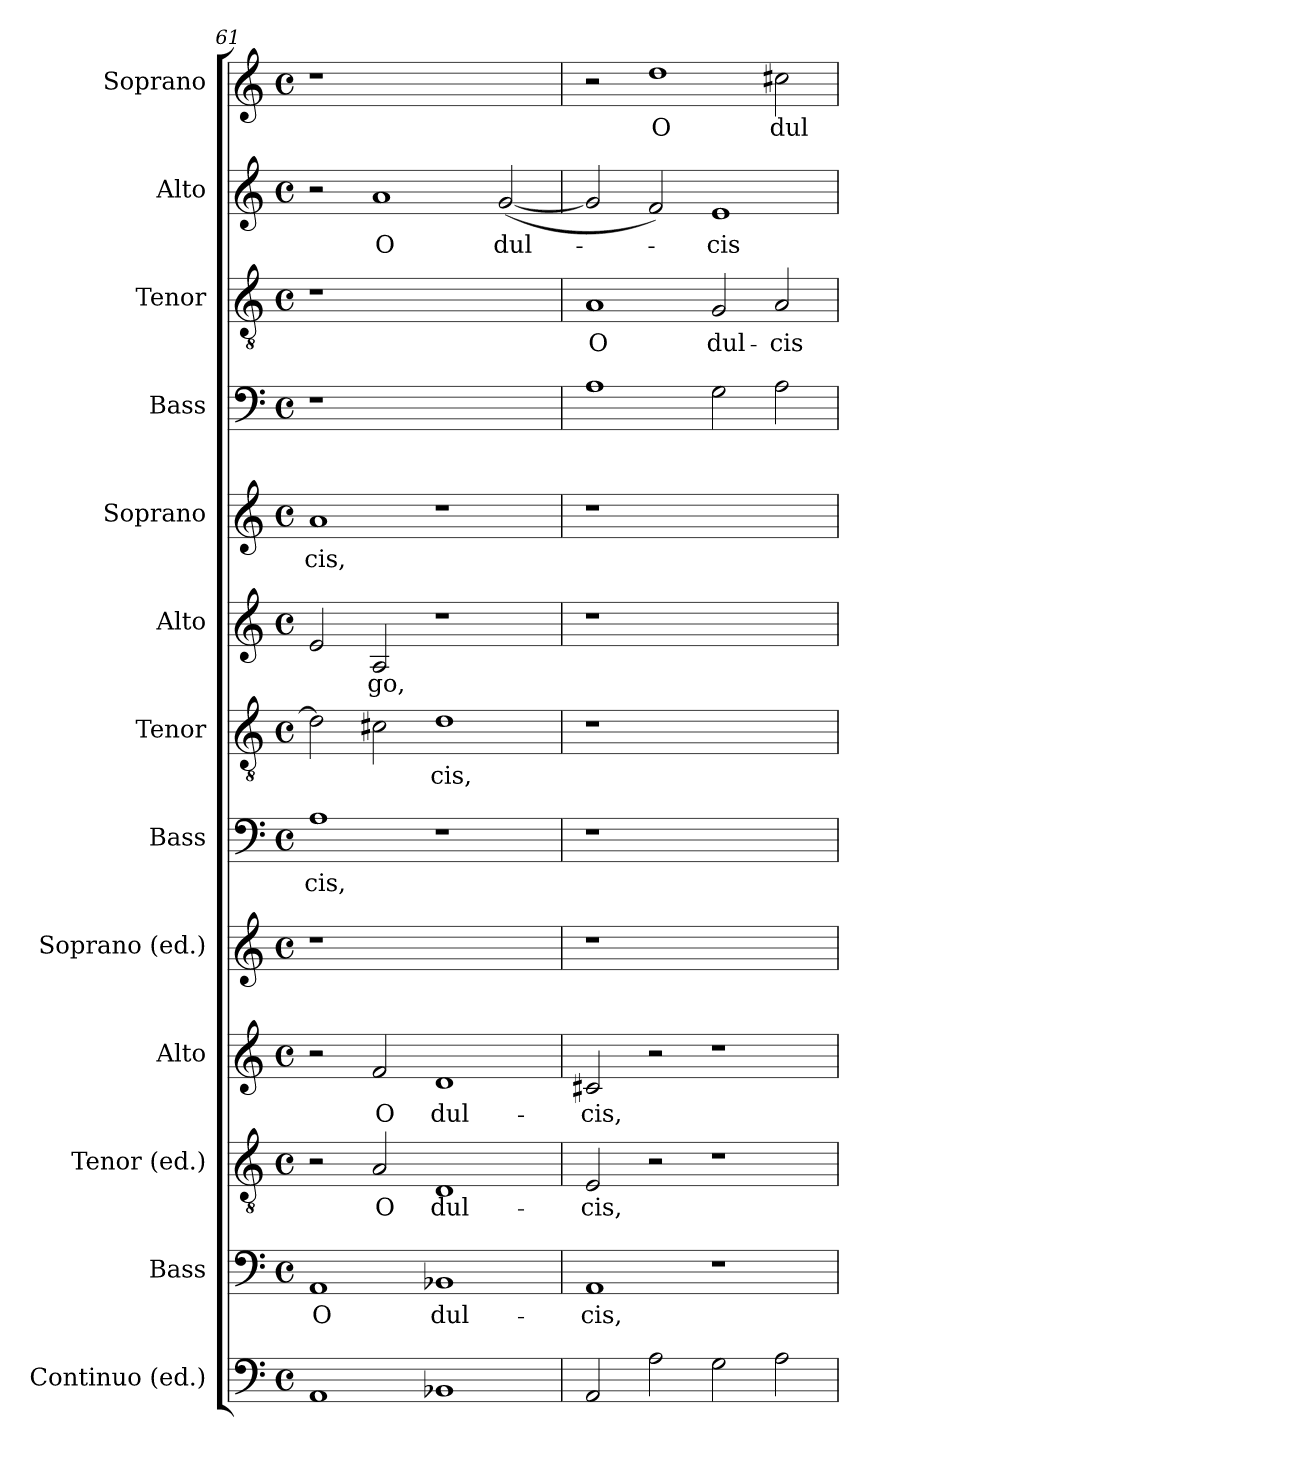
**kern	**kern	**text	**kern	**text	**kern	**text	**kern	**kern	**text	**kern	**text	**kern	**text	**kern	**text	**kern	**kern	**text	**kern	**text	**kern	**text
*part13	*part12	*part12	*part11	*part11	*part10	*part10	*part9	*part8	*part8	*part7	*part7	*part6	*part6	*part5	*part5	*part4	*part3	*part3	*part2	*part2	*part1	*part1
*staff13	*staff12	*staff12	*staff11	*staff11	*staff10	*staff10	*staff9	*staff8	*staff8	*staff7	*staff7	*staff6	*staff6	*staff5	*staff5	*staff4	*staff3	*staff3	*staff2	*staff2	*staff1	*staff1
*I"Continuo (ed.)	*I"Bass	*	*I"Tenor (ed.)	*	*I"Alto	*	*I"Soprano (ed.)	*I"Bass	*	*I"Tenor	*	*I"Alto	*	*I"Soprano	*	*I"Bass	*I"Tenor	*	*I"Alto	*	*I"Soprano	*
*I'Cont.	*I'B.	*	*I'T.	*	*I'A.	*	*I'S.	*I'B.	*	*I'T.	*	*I'A.	*	*I'S.	*	*I'B.	*I'T.	*	*I'A.	*	*I'S.	*
*clefF4	*clefF4	*	*clefGv2	*	*clefG2	*	*clefG2	*clefF4	*	*clefGv2	*	*clefG2	*	*clefG2	*	*clefF4	*clefGv2	*	*clefG2	*	*clefG2	*
*	*	*	*	*	*	*	*	*	*	*ITrd7c12	*	*	*	*	*	*	*ITrd7c12	*	*	*	*	*
*k[]	*k[]	*	*k[]	*	*k[]	*	*k[]	*k[]	*	*k[]	*	*k[]	*	*k[]	*	*k[]	*k[]	*	*k[]	*	*k[]	*
*C:	*C:	*	*C:	*	*C:	*	*C:	*C:	*	*C:	*	*C:	*	*C:	*	*C:	*C:	*	*C:	*	*C:	*
*M4/4	*M4/4	*	*M4/4	*	*M4/4	*	*M4/4	*M4/4	*	*M4/4	*	*M4/4	*	*M4/4	*	*M4/4	*M4/4	*	*M4/4	*	*M4/4	*
*met(c)	*met(c)	*	*met(c)	*	*met(c)	*	*met(c)	*met(c)	*	*met(c)	*	*met(c)	*	*met(c)	*	*met(c)	*met(c)	*	*met(c)	*	*met(c)	*
=61	=61	=61	=61	=61	=61	=61	=61	=61	=61	=61	=61	=61	=61	=61	=61	=61	=61	=61	=61	=61	=61	=61
!	!	!LO:LY:b:color=#000000	!	!	!	!	!LO:N:vis=1	!	!	!	!	!	!	!	!	!	!	!	!	!	!	!
!	!	!	!	!	!	!	!	!	!LO:LY:b:color=#000000	!	!	!	!	!	!	!	!	!	!	!	!	!
!	!	!	!	!	!	!	!	!	!	!	!	!	!	!	!LO:LY:b:color=#000000	!LO:N:vis=1	!LO:N:vis=1	!	!	!	!LO:N:vis=1	!
1AAi	1AAi	O	2r	.	2r	.	1r	1Ai	-cis,	2Di\]	.	2ei/	.	1ai	-cis,	1r	1r	.	2r	.	1r	.
!	!	!	!	!LO:LY:b:color=#000000	!	!	!	!	!	!	!	!	!	!	!	!	!	!	!	!	!	!
!	!	!	!	!	!	!LO:LY:b:color=#000000	!	!	!	!	!	!	!	!	!	!	!	!	!	!	!	!
!	!	!	!	!	!	!	!	!	!	!	!	!	!LO:LY:b:color=#000000	!	!	!	!	!	!	!	!	!
!	!	!	!	!	!	!	!	!	!	!	!	!	!	!	!	!	!	!	!	!LO:LY:b:color=#000000	!	!
.	.	.	2Ai/	O	2fi/	O	.	.	.	2C#Xi\	.	2Ai/	-go,	.	.	.	.	.	1ai	O	.	.
!	!	!LO:LY:b:color=#000000	!	!	!	!	!	!	!	!	!	!	!	!	!	!	!	!	!	!	!	!
!	!	!	!	!LO:LY:b:color=#000000	!	!	!	!	!	!	!	!	!	!	!	!	!	!	!	!	!	!
!	!	!	!	!	!	!LO:LY:b:color=#000000	!	!	!	!	!	!	!	!	!	!	!	!	!	!	!	!
!	!	!	!	!	!	!	!	!	!	!	!LO:LY:b:color=#000000	!	!	!	!	!	!	!	!	!	!	!
1BB-Xi	1BB-Xi	dul-	1Di	dul-	1di	dul-	1ryy	1r	.	1Di	-cis,	1r	.	1r	.	1ryy	1ryy	.	.	.	1ryy	.
!	!	!	!	!	!	!	!	!	!	!	!	!	!	!	!	!	!	!	!	!LO:LY:b:color=#000000	!	!
.	.	.	.	.	.	.	.	.	.	.	.	.	.	.	.	.	.	.	([<2gi/	dul-	.	.
!!LO:PB:g=z
=62	=62	=62	=62	=62	=62	=62	=62	=62	=62	=62	=62	=62	=62	=62	=62	=62	=62	=62	=62	=62	=62	=62
!	!	!LO:LY:b:color=#000000	!	!	!	!	!	!	!	!	!	!	!	!	!	!	!	!	!	!	!	!
!	!	!	!	!LO:LY:b:color=#000000	!	!	!	!	!	!	!	!	!	!	!	!	!	!	!	!	!	!
!	!	!	!	!	!	!LO:LY:b:color=#000000	!LO:N:vis=1	!LO:N:vis=1	!	!LO:N:vis=1	!	!LO:N:vis=1	!	!LO:N:vis=1	!	!	!	!	!	!	!	!
!	!	!	!	!	!	!	!	!	!	!	!	!	!	!	!	!	!	!LO:LY:b:color=#000000	!	!	!	!
2AAi/	1AAi	-cis,	2Ei/	-cis,	2c#Xi/	-cis,	1r	1r	.	1r	.	1r	.	1r	.	1Ai	1AAi	O	2gi/]	.	2r	.
!	!	!	!	!	!	!	!	!	!	!	!	!	!	!	!	!	!	!	!	!	!	!LO:LY:b:color=#000000
2Ai\	.	.	2r	.	2r	.	.	.	.	.	.	.	.	.	.	.	.	.	2fi/)	.	1ddi	O
!	!	!	!	!	!	!	!	!	!	!	!	!	!	!	!	!	!	!LO:LY:b:color=#000000	!	!	!	!
!	!	!	!	!	!	!	!	!	!	!	!	!	!	!	!	!	!	!	!	!LO:LY:b:color=#000000	!	!
2Gi\	1r	.	1r	.	1r	.	1ryy	1ryy	.	1ryy	.	1ryy	.	1ryy	.	2Gi\	2GGi/	dul-	1ei	-cis	.	.
!	!	!	!	!	!	!	!	!	!	!	!	!	!	!	!	!	!	!LO:LY:b:color=#000000	!	!	!	!
!	!	!	!	!	!	!	!	!	!	!	!	!	!	!	!	!	!	!	!	!	!	!LO:LY:b:color=#000000
2Ai\	.	.	.	.	.	.	.	.	.	.	.	.	.	.	.	2Ai\	2AAi/	-cis	.	.	2cc#Xi\	dul-
=	=	=	=	=	=	=	=	=	=	=	=	=	=	=	=	=	=	=	=	=	=	=
*-	*-	*-	*-	*-	*-	*-	*-	*-	*-	*-	*-	*-	*-	*-	*-	*-	*-	*-	*-	*-	*-	*-
